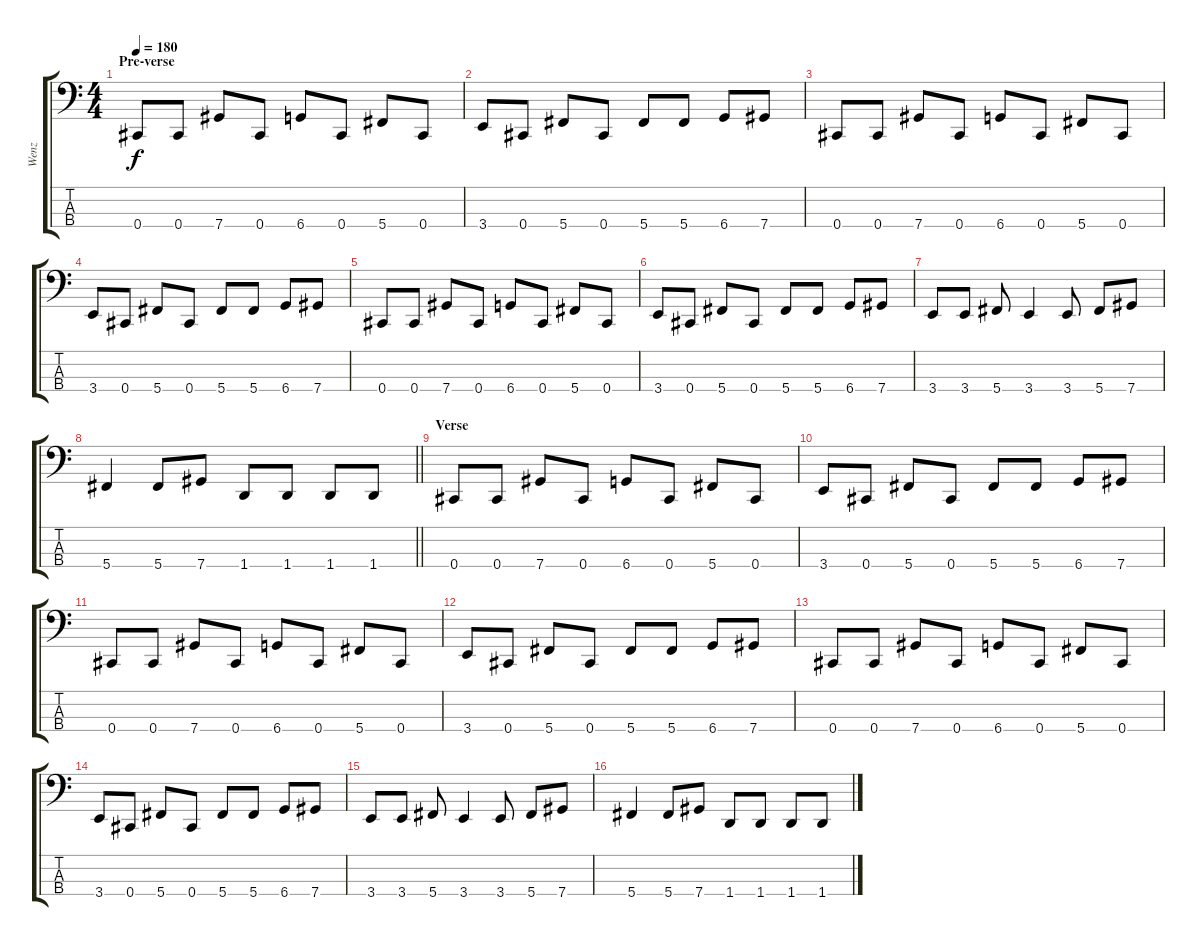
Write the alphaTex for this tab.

\track ("Wenz" "Wenz") {instrument electricbasspick}
\staff {score tabs}
\tuning (Gb2 Db2 Ab1 Db1) {hide}
\ts (4 4)
\section ("" "Pre-verse")
\tempo 180
\clef f4
\ks c
0.4.8{dy f} 0.4.8 7.4.8 0.4.8 6.4.8 0.4.8 5.4.8 0.4.8 |
3.4.8 0.4.8 5.4.8 0.4.8 5.4.8 5.4.8 6.4.8 7.4.8 |
0.4.8 0.4.8 7.4.8 0.4.8 6.4.8 0.4.8 5.4.8 0.4.8 |
3.4.8 0.4.8 5.4.8 0.4.8 5.4.8 5.4.8 6.4.8 7.4.8 |
0.4.8 0.4.8 7.4.8 0.4.8 6.4.8 0.4.8 5.4.8 0.4.8 |
3.4.8 0.4.8 5.4.8 0.4.8 5.4.8 5.4.8 6.4.8 7.4.8 |
3.4.8 3.4.8 5.4.8 3.4.4 3.4.8 5.4.8 7.4.8 |
\barLineRight lightlight
5.4.4 5.4.8 7.4.8 1.4.8 1.4.8 1.4.8 1.4.8 |
\section ("" "Verse")
0.4.8 0.4.8 7.4.8 0.4.8 6.4.8 0.4.8 5.4.8 0.4.8 |
3.4.8 0.4.8 5.4.8 0.4.8 5.4.8 5.4.8 6.4.8 7.4.8 |
0.4.8 0.4.8 7.4.8 0.4.8 6.4.8 0.4.8 5.4.8 0.4.8 |
3.4.8 0.4.8 5.4.8 0.4.8 5.4.8 5.4.8 6.4.8 7.4.8 |
0.4.8 0.4.8 7.4.8 0.4.8 6.4.8 0.4.8 5.4.8 0.4.8 |
3.4.8 0.4.8 5.4.8 0.4.8 5.4.8 5.4.8 6.4.8 7.4.8 |
3.4.8 3.4.8 5.4.8 3.4.4 3.4.8 5.4.8 7.4.8 |
5.4.4 5.4.8 7.4.8 1.4.8 1.4.8 1.4.8 1.4.8
